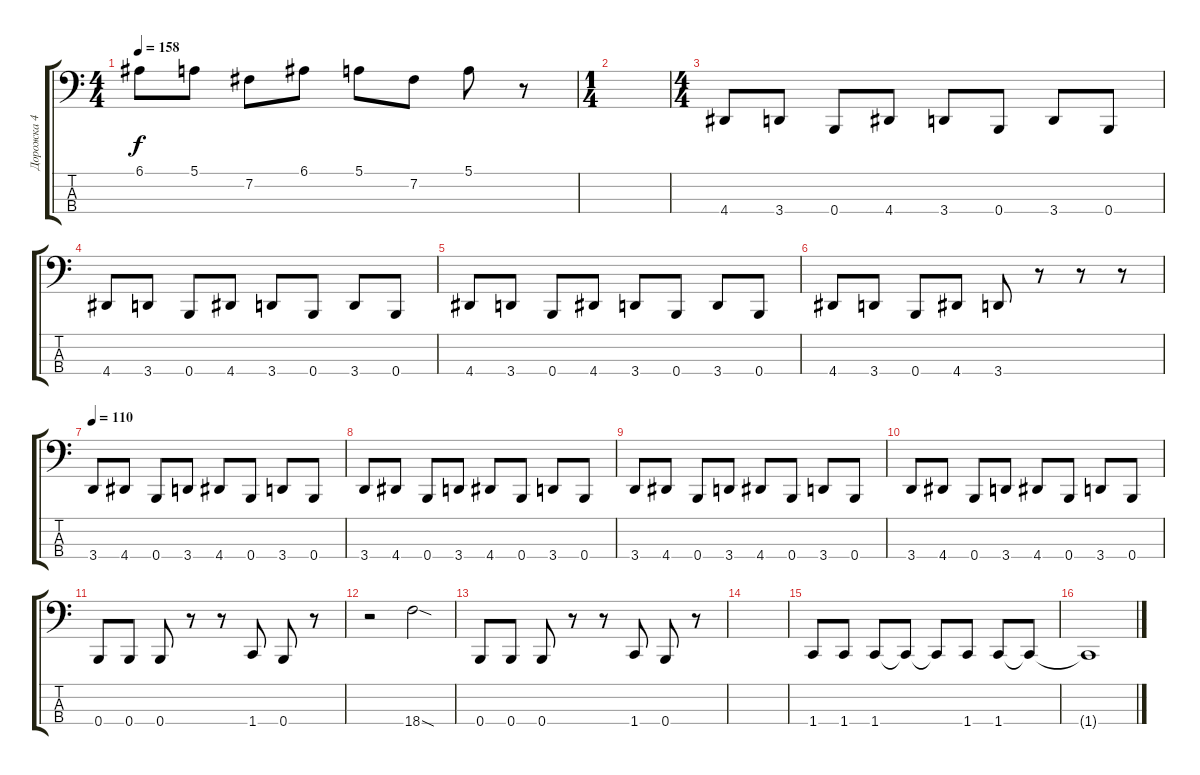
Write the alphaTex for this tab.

\track ("Дорожка 4" "Дорожка 4") {instrument electricbasspick}
\staff {score tabs}
\tuning (E2 B1 Gb1 B0) {hide}
\ts (4 4)
\tempo 158
\clef f4
\ks c
6.1.8{dy f} 5.1.8 7.2.8 6.1.8 5.1.8 7.2.8 5.1.8 r.8 |
\ts (1 4)
|
\ts (4 4)
4.4.8 3.4.8 0.4.8 4.4.8 3.4.8 0.4.8 3.4.8 0.4.8 |
4.4.8 3.4.8 0.4.8 4.4.8 3.4.8 0.4.8 3.4.8 0.4.8 |
4.4.8 3.4.8 0.4.8 4.4.8 3.4.8 0.4.8 3.4.8 0.4.8 |
4.4.8 3.4.8 0.4.8 4.4.8 3.4.8 r.8 r.8 r.8 |
\tempo 110
3.4.8 4.4.8 0.4.8 3.4.8 4.4.8 0.4.8 3.4.8 0.4.8 |
3.4.8 4.4.8 0.4.8 3.4.8 4.4.8 0.4.8 3.4.8 0.4.8 |
3.4.8 4.4.8 0.4.8 3.4.8 4.4.8 0.4.8 3.4.8 0.4.8 |
3.4.8 4.4.8 0.4.8 3.4.8 4.4.8 0.4.8 3.4.8 0.4.8 |
0.4.8 0.4.8 0.4.8 r.8 r.8 1.4.8 0.4.8 r.8 |
r.2 18.4{sod}.2 |
0.4.8 0.4.8 0.4.8 r.8 r.8 1.4.8 0.4.8 r.8 |
|
1.4.8 1.4.8 1.4.8 1.4{t}.8 1.4{t}.8 1.4.8 1.4.8 1.4{t}.8 |
1.4{t}.1
